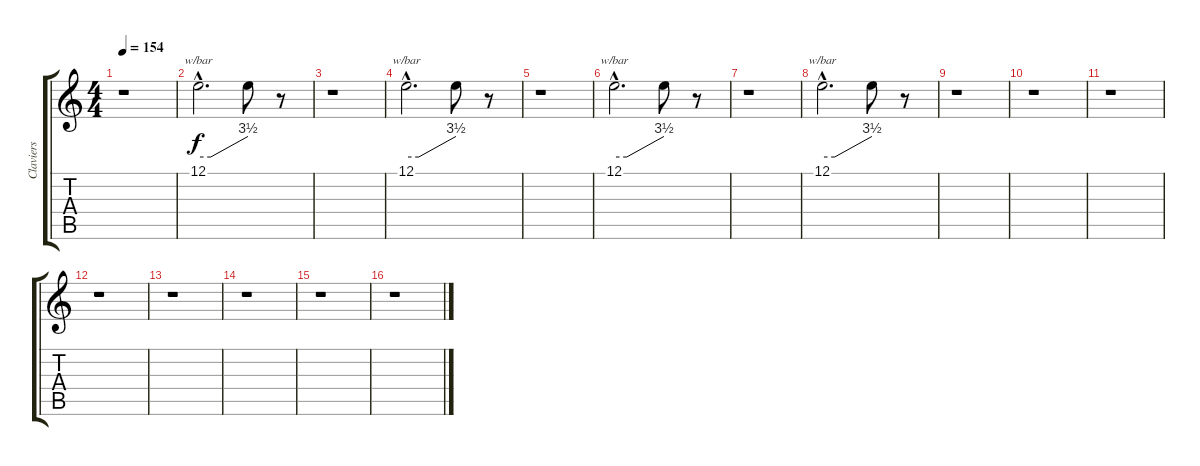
\track ("Claviers" "Claviers") {instrument pad5bowed}
\staff {score tabs}
\tuning (E4 B3 G3 D3 A2 E2) {hide}
\ts (4 4)
\tempo 154
\clef g2
\ks c
r.1{dy f} |
12.1{hac}.2{d tbe (custom default 0 0 15 0 60 14) volume 12} 12.1{t}.8 r.8{volume 0} |
r.1 |
12.1{hac}.2{d tbe (custom default 0 0 15 0 60 14) volume 12} 12.1{t}.8 r.8{volume 0} |
r.1 |
12.1{hac}.2{d tbe (custom default 0 0 15 0 60 14) volume 12} 12.1{t}.8 r.8{volume 0} |
r.1 |
12.1{hac}.2{d tbe (custom default 0 0 15 0 60 14) volume 12} 12.1{t}.8 r.8{volume 0} |
r.1 |
r.1 |
r.1 |
r.1 |
r.1 |
r.1 |
r.1 |
r.1
